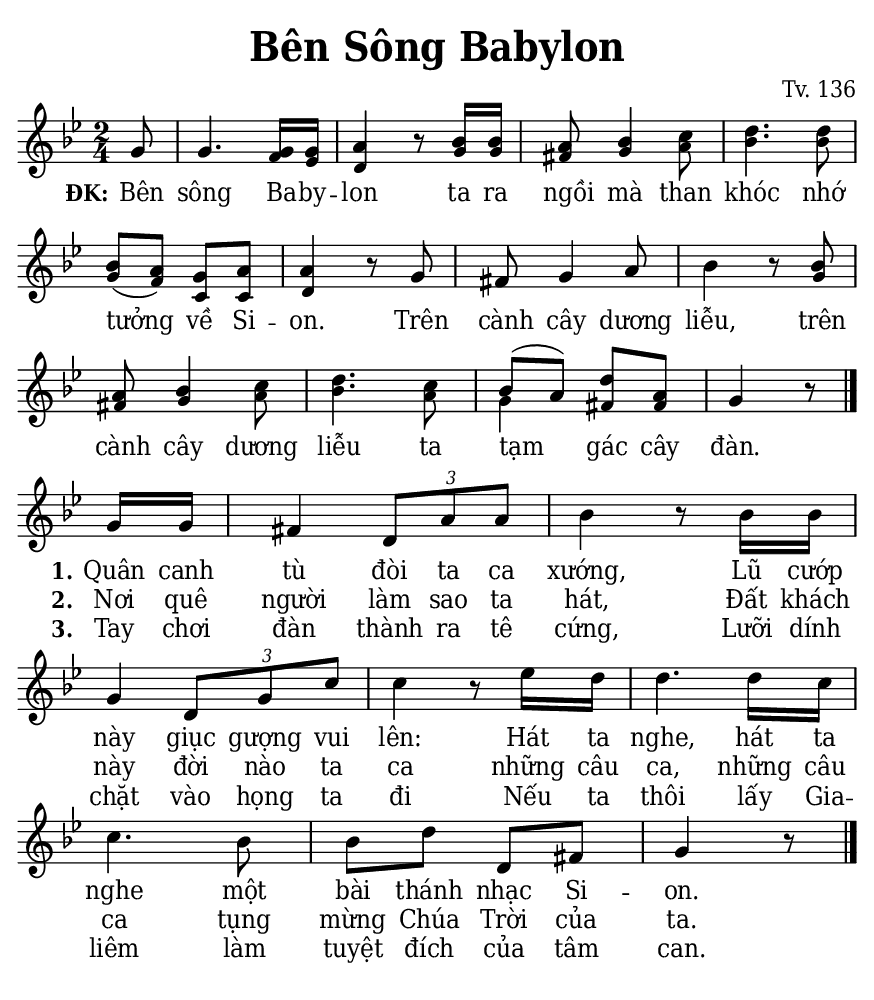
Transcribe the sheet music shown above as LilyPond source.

% Cài đặt chung\
\version "2.22.1"
\include "english.ly"

\header {
  title = \markup { \fontsize #1 "Bên Sông Babylon" }
  composer = "Tv. 136"
  %arranger = "Lm. Kim Long"
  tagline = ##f
}

% Nhạc phiên khúc
nhacPhienKhucSop = \relative c'' {
  \partial 8 g8 |
  g4. g16 g |
  a4 r8 bf16 bf |
  a8 bf4 c8 |
  d4. d8 |
  bf (a) g a |
  a4 r8 g |
  fs g4 a8 |
  bf4 r8 bf |
  a bf4 c8 |
  d4. c8 |
  bf (a) d a |
  g4 r8 \bar "|." \break
  
  g16 g |
  fs4 \tuplet 3/2 { d8 a' a } |
  bf4 r8 bf16 bf |
  g4 \tuplet 3/2 { d8 g c } |
  c4 r8 ef16 d |
  d4. d16 c |
  c4. bf8 |
  bf d d, fs |
  g4 r8 \bar "|."
}

nhacPhienKhucAlto = \relative c'' {
  g8 |
  g4. f16 ef |
  d4 r8 g16 g |
  fs8 g4 a8 |
  bf4. bf8 |
  g (f) c c |
  d4 r8 g |
  fs8 g4 a8 |
  bf4 r8 g |
  fs g4 a8 |
  bf4. a8 |
  g4 fs8 fs |
  g4 r8
}

% Lời phiên khúc
loiPhienKhucSop = \lyrics {
  \set stanza = "ĐK:"
  Bên sông Ba -- by -- lon ta ra ngồi
  mà than khóc nhớ tưởng về Si -- on.
  Trên cành cây dương liễu,
  trên cành cây dương liễu ta tạm gác cây đàn.
  <<
    {
      \set stanza = "1."
      Quân canh tù đòi ta ca xướng,
      Lũ cướp này giục gượng vui lên:
      Hát ta nghe, hát ta nghe một bài thánh nhạc Si -- on.
    }
    \new Lyrics {
	    \set associatedVoice = "beSop"
	    \set stanza = "2."
	    Nơi quê người làm sao ta hát,
	    Đất khách này đời nào ta ca những câu ca,
	    những câu ca tụng mừng Chúa Trời của ta.
    }
    \new Lyrics {
	    \set associatedVoice = "beSop"
	    \set stanza = "3."
	    Tay chơi đàn thành ra tê cứng,
	    Lưỡi dính chặt vào họng ta đi
	    Nếu ta thôi lấy Gia -- liêm làm tuyệt đích của tâm can.
    }
  >>
}

% Dàn trang
\paper {
  #(set-paper-size "a5")
  top-margin = 3\mm
  bottom-margin = 3\mm
  left-margin = 3\mm
  right-margin = 3\mm
  indent = #0
  #(define fonts
	 (make-pango-font-tree "Deja Vu Serif Condensed"
	 		       "Deja Vu Serif Condensed"
			       "Deja Vu Serif Condensed"
			       (/ 20 20)))
  print-page-number = ##f
  %page-count = #1
}

TongNhip = {
  \key bf \major \time 2/4
  \set Timing.beamExceptions = #'()
  \set Timing.baseMoment = #(ly:make-moment 1/4)
}

% Đổi kích thước nốt cho bè phụ
notBePhu =
#(define-music-function (font-size music) (number? ly:music?)
   (for-some-music
     (lambda (m)
       (if (music-is-of-type? m 'rhythmic-event)
           (begin
             (set! (ly:music-property m 'tweaks)
                   (cons `(font-size . ,font-size)
                         (ly:music-property m 'tweaks)))
             #t)
           #f))
     music)
   music)

\score {
  \new ChoirStaff <<
    \new Staff \with {
        \consists "Merge_rests_engraver"
        printPartCombineTexts = ##f
      }
      <<
      \new Voice \TongNhip \partCombine 
        \nhacPhienKhucSop
        \notBePhu -1 { \nhacPhienKhucAlto }
      \new NullVoice = beSop \nhacPhienKhucSop
      \new Lyrics \lyricsto beSop \loiPhienKhucSop
      >>
  >>
  \layout {
    %\override Staff.TimeSignature.transparent = ##t
    \override Lyrics.LyricSpace.minimum-distance = #1.2
    \override Score.BarNumber.break-visibility = ##(#f #f #f)
    \override Score.SpacingSpanner.uniform-stretching = ##t
  } 
}
